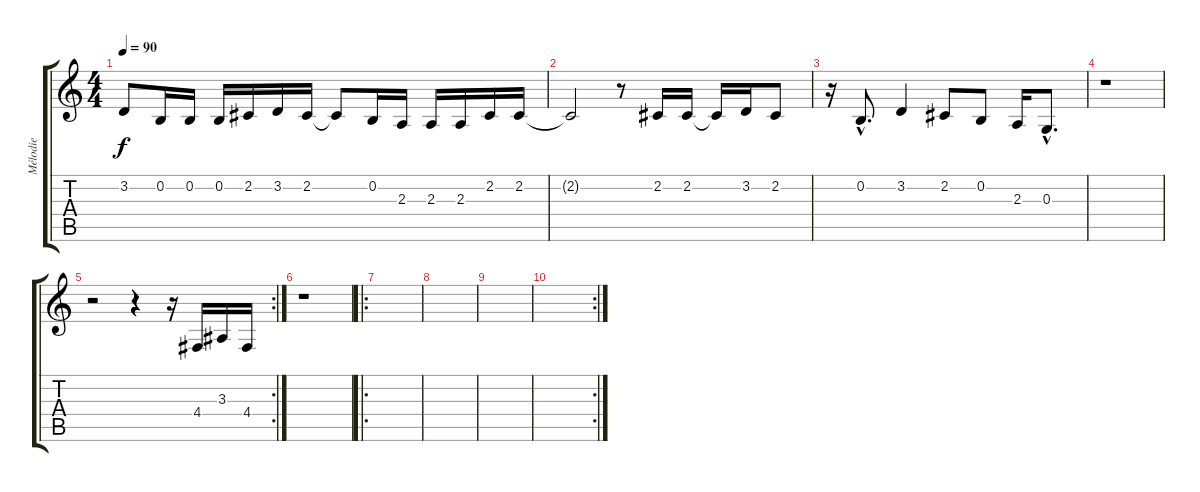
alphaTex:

\track ("Mélodie" "Mélodie") {instrument sopranosax}
\staff {score tabs}
\tuning (E4 B3 G3 D3 A2 E2) {hide}
\ts (4 4)
\tempo 90
\clef g2
\ks c
3.2{t}.8{dy f} 0.2.16 0.2.16 0.2.16 2.2.16 3.2.16 2.2.16 2.2{t}.8 0.2.16 2.3.16 2.3.16 2.3.16 2.2.16 2.2.16 |
2.2{t}.2 r.8 2.2.16 2.2.16 2.2{t}.16 3.2.16 2.2.8 |
r.16 0.2{hac}.8{d} 3.2.4 2.2.8 0.2.8 2.3.16 0.3{hac}.8{d} |
r.1 |
\rc 2
r.2 r.4 r.16 4.4.16 3.3.16 4.4.16 |
r.1 |
\ro
|
|
|
\rc 2
